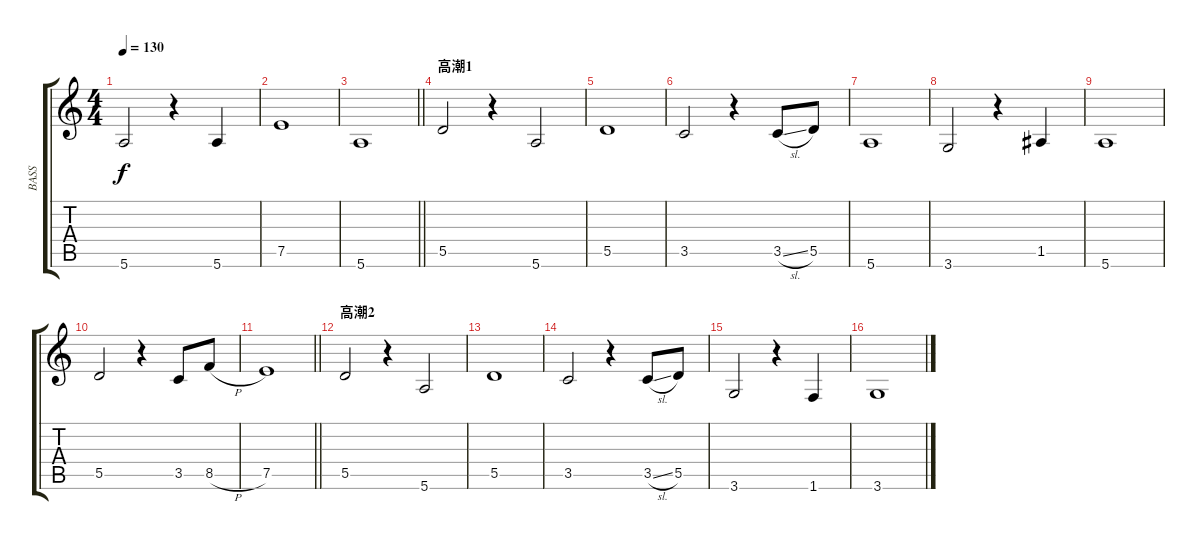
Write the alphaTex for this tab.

\track ("BASS" "BASS") {instrument electricbassfinger}
\staff {score tabs}
\tuning (E4 B3 G3 D3 A2 E2) {hide}
\ts (4 4)
\tempo 130
\clef g2
\ks c
5.6.2{dy f} r.4 5.6.4 |
7.5.1 |
\barLineRight lightlight
5.6.1 |
\section ("" "高潮1")
5.5.2 r.4 5.6.2 |
5.5.1 |
3.5.2 r.4 3.5{sl}.8 5.5.8 |
5.6.1 |
3.6.2 r.4 1.5.4 |
5.6.1 |
5.5.2 r.4 3.5.8 8.5{h}.8 |
\barLineRight lightlight
7.5.1 |
\section ("" "高潮2")
5.5.2 r.4 5.6.2 |
5.5.1 |
3.5.2 r.4 3.5{sl}.8 5.5.8 |
3.6.2 r.4 1.6.4 |
3.6.1
